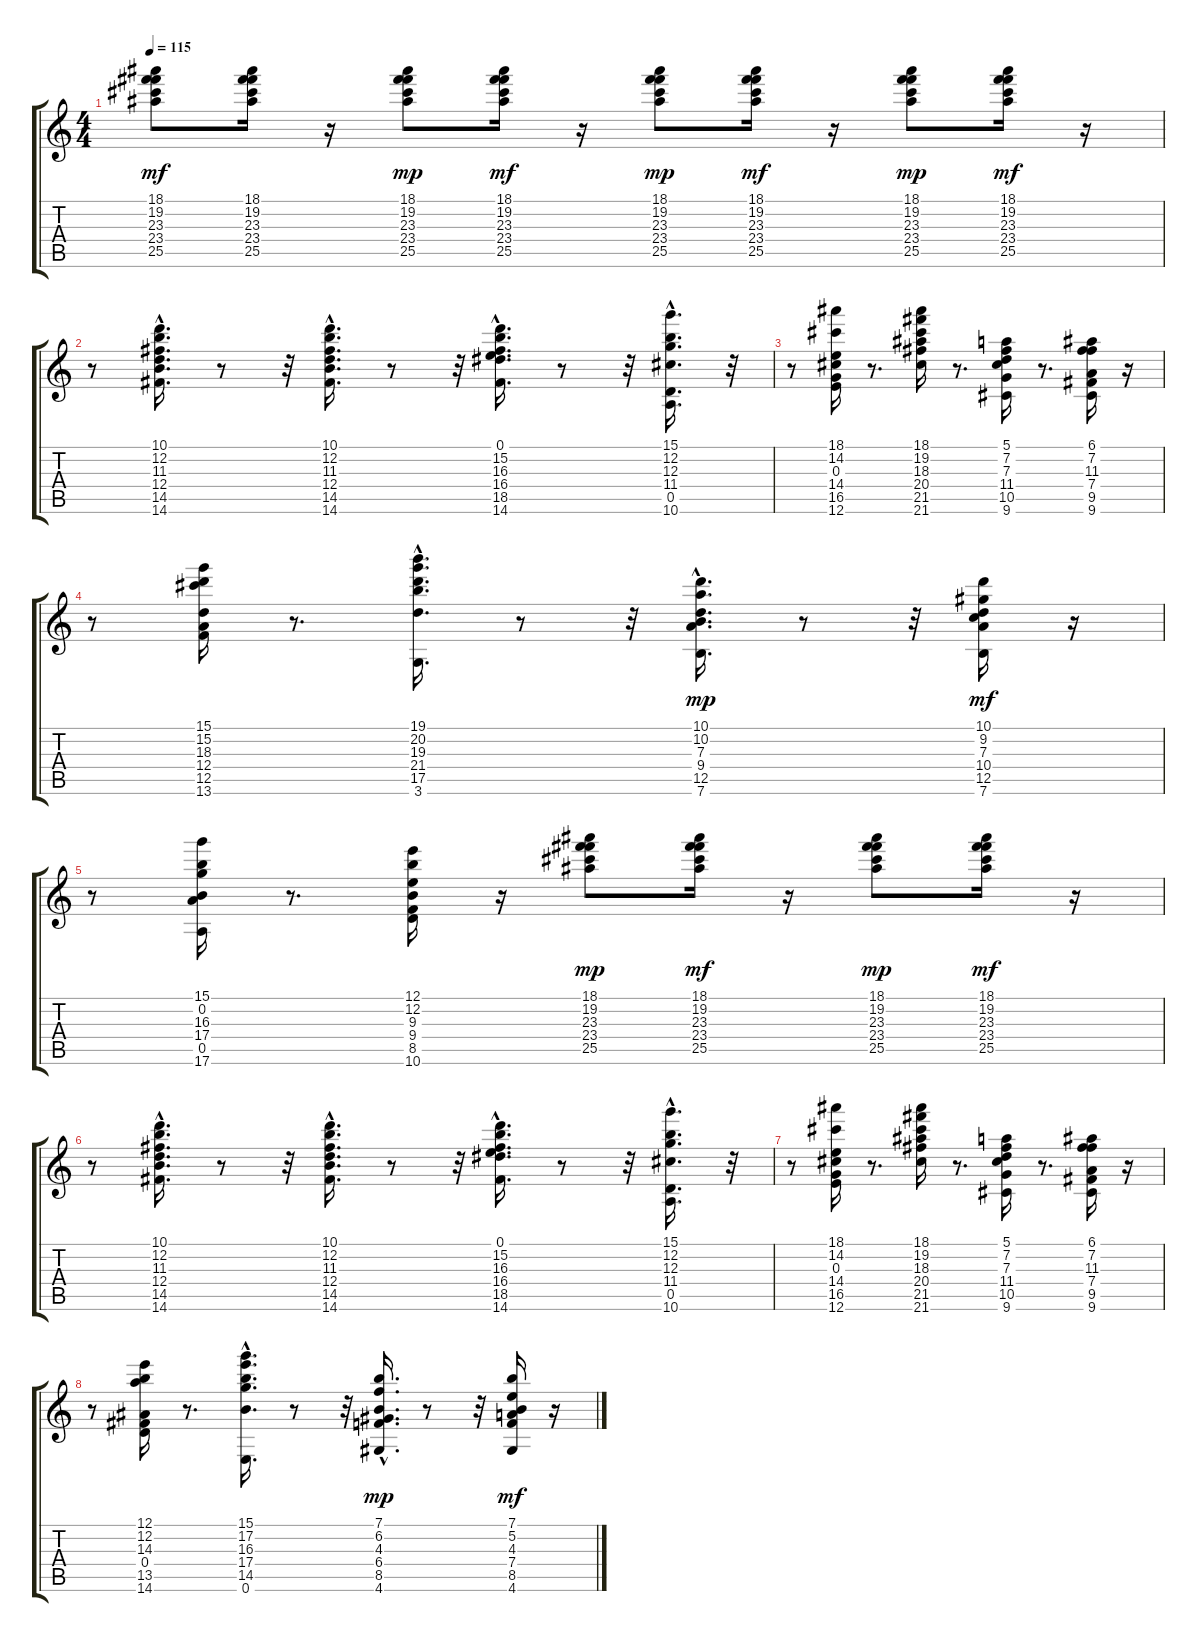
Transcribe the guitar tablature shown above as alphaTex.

\track "" {instrument electricguitarclean}
\staff {score tabs}
\tuning (E4 B3 G3 D3 A2 E2) {hide}
\ts (4 4)
\tempo 115
\clef g2
\ks c
(18.1 19.2 23.3 23.4 25.5).8{dy mf} (18.1 19.2 23.3 23.4 25.5).16 r.16 (18.1 19.2 23.3 23.4 25.5).8{dy mp} (18.1 19.2 23.3 23.4 25.5).16{dy mf} r.16 (18.1 19.2 23.3 23.4 25.5).8{dy mp} (18.1 19.2 23.3 23.4 25.5).16{dy mf} r.16 (18.1 19.2 23.3 23.4 25.5).8{dy mp} (18.1 19.2 23.3 23.4 25.5).16{dy mf} r.16 |
r.8 (10.1 12.2 11.3 12.4{hac} 14.5{hac} 14.6).16{d} r.8 r.32 (10.1 12.2 11.3 12.4{hac} 14.5 14.6).16{d} r.8 r.32 (0.1 15.2 16.3 16.4 18.5{hac} 14.6).16{d} r.8 r.32 (15.1 12.2 12.3{hac} 11.4 0.5 10.6).16{d} r.32 |
r.8 (18.1 14.2 0.3 14.4 16.5 12.6).16 r.8{d} (18.1 19.2 18.3 20.4 21.5 21.6).16 r.8{d} (5.1 7.2 7.3 11.4 10.5 9.6).16 r.8{d} (6.1 7.2 11.3 7.4 9.5 9.6).16 r.16 |
r.8 (15.1 15.2 18.3 12.4 12.5 13.6).16 r.8{d} (19.1 20.2 19.3 21.4{hac} 17.5 3.6).16{d} r.8 r.32 (10.1 10.2 7.3 9.4 12.5{hac} 7.6).16{d dy mp} r.8 r.32 (10.1 9.2 7.3 10.4 12.5 7.6).16{dy mf} r.16 |
r.8 (15.1 0.2 16.3 17.4 0.5 17.6).16 r.8{d} (12.1 12.2 9.3 9.4 8.5 10.6).16 r.16 (18.1 19.2 23.3 23.4 25.5).8{dy mp} (18.1 19.2 23.3 23.4 25.5).16{dy mf} r.16 (18.1 19.2 23.3 23.4 25.5).8{dy mp} (18.1 19.2 23.3 23.4 25.5).16{dy mf} r.16 |
r.8 (10.1 12.2 11.3 12.4{hac} 14.5{hac} 14.6).16{d} r.8 r.32 (10.1 12.2 11.3 12.4{hac} 14.5 14.6).16{d} r.8 r.32 (0.1 15.2 16.3 16.4 18.5{hac} 14.6).16{d} r.8 r.32 (15.1 12.2 12.3{hac} 11.4 0.5 10.6).16{d} r.32 |
r.8 (18.1 14.2 0.3 14.4 16.5 12.6).16 r.8{d} (18.1 19.2 18.3 20.4 21.5 21.6).16 r.8{d} (5.1 7.2 7.3 11.4 10.5 9.6).16 r.8{d} (6.1 7.2 11.3 7.4 9.5 9.6).16 r.16 |
r.8 (12.1 12.2 14.3 0.4 13.5 14.6).16 r.8{d} (15.1 17.2 16.3 17.4{hac} 14.5 0.6).16{d} r.8 r.32 (7.1 6.2 4.3 6.4 8.5{hac} 4.6).16{d dy mp} r.8 r.32 (7.1 5.2 4.3 7.4 8.5 4.6).16{dy mf} r.16
